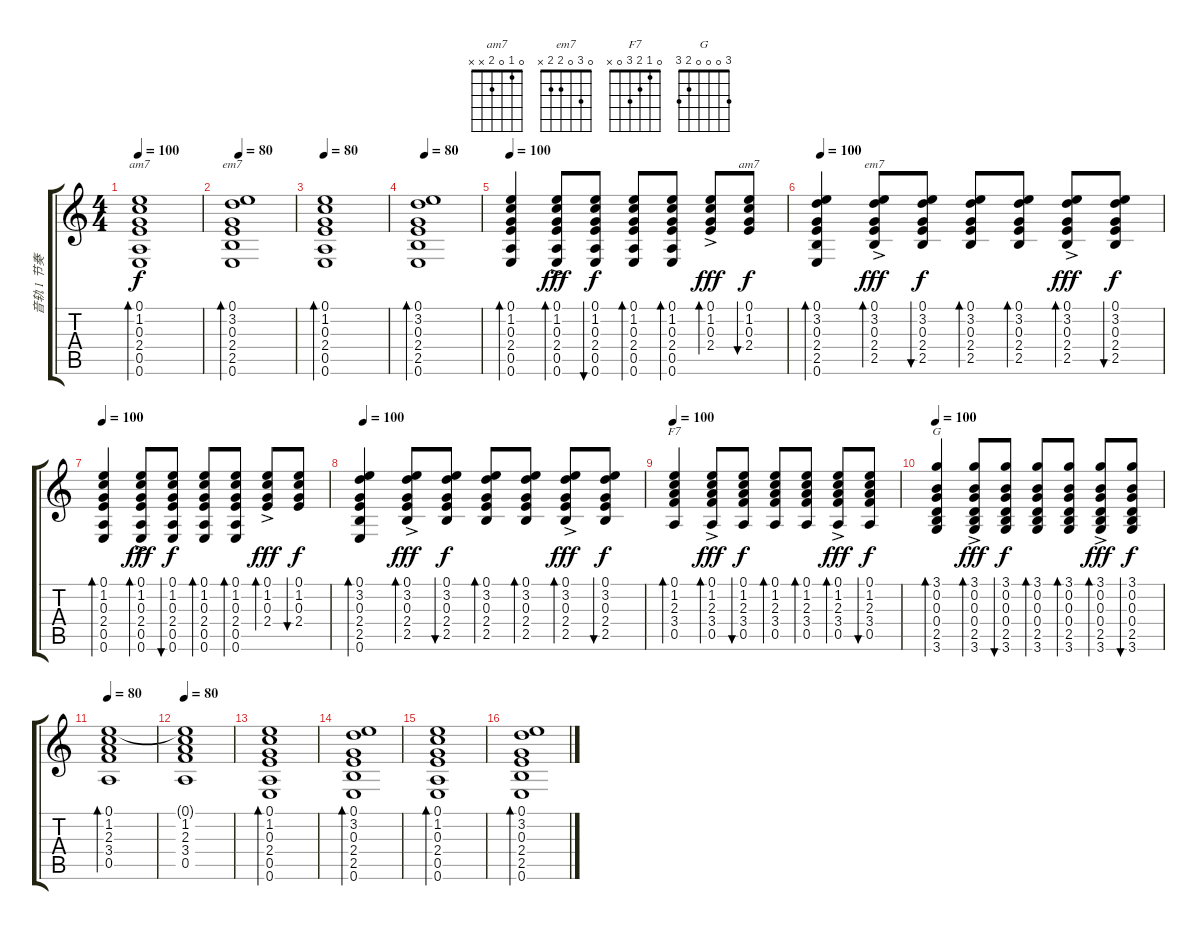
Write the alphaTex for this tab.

\track ("音轨 1 节奏" "音轨 1 节奏") {instrument acousticguitarnylon}
\staff {score tabs}
\tuning (E4 B3 G3 D3 A2 E2) {hide}
\chord ("Am7" 0 1 0 2 0 0)
\chord ("em7" 0 3 0 2 2 0)
\chord ("am7" 0 1 0 2 x x)
\chord ("em7" 0 3 0 2 2 x)
\chord ("F7" 0 1 2 3 0 x)
\chord ("G" 3 0 0 0 2 3)
\ts (4 4)
\tempo 100
\tempo 80
\tempo 100
\clef g2
\ks c
(0.1 1.2 0.3 2.4 0.5 0.6).1{bd 240 ch "Am7" dy f instrument acousticguitarnylon} |
\tempo 80
(0.1 3.2 0.3 2.4 2.5 0.6).1{bd 240 ch "em7"} |
\tempo 80
(0.1 1.2 0.3 2.4 0.5 0.6).1{bd 240} |
\tempo 80
(0.1 3.2 0.3 2.4 2.5 0.6).1{bd 240} |
\tempo 83
\tempo 100
(0.1 1.2 0.3 2.4 0.5 0.6).4{bd 30} (0.1 1.2 0.3{ac} 2.4 0.5 0.6).8{bd 30 dy fff} (0.1 1.2 0.3 2.4 0.5 0.6).8{bu 30 dy f} (0.1 1.2 0.3 2.4 0.5 0.6).8{bd 30} (0.1 1.2 0.3 2.4 0.5 0.6).8{bd 30} (0.1 1.2 0.3 2.4{ac}).8{bd 30 dy fff} (0.1 1.2 0.3 2.4).8{bu 30 ch "am7" dy f} |
\tempo 100
(0.1 3.2 0.3 2.4 2.5 0.6).4{bd 30} (0.1 3.2 0.3 2.4{ac} 2.5).8{bd 30 ch "em7" dy fff} (0.1 3.2 0.3 2.4 2.5).8{bu 30 dy f} (0.1 3.2 0.3 2.4 2.5).8{bd 30} (0.1 3.2 0.3 2.4 2.5).8{bd 30} (0.1 3.2 0.3{ac} 2.4 2.5).8{bd 30 dy fff} (0.1 3.2 0.3 2.4 2.5).8{bu 30 dy f} |
\tempo 100
(0.1 1.2 0.3 2.4 0.5 0.6).4{bd 30} (0.1 1.2 0.3 2.4{ac} 0.5 0.6).8{bd 30 dy fff} (0.1 1.2 0.3 2.4 0.5 0.6).8{bu 30 dy f} (0.1 1.2 0.3 2.4 0.5 0.6).8{bd 30} (0.1 1.2 0.3 2.4 0.5 0.6).8{bd 30} (0.1 1.2 0.3 2.4{ac}).8{bd 30 dy fff} (0.1 1.2 0.3 2.4).8{bu 30 dy f} |
\tempo 100
(0.1 3.2 0.3 2.4 2.5 0.6).4{bd 30} (0.1 3.2 0.3 2.4{ac} 2.5).8{bd 30 dy fff} (0.1 3.2 0.3 2.4 2.5).8{bu 30 dy f} (0.1 3.2 0.3 2.4 2.5).8{bd 30} (0.1 3.2 0.3 2.4 2.5).8{bd 30} (0.1 3.2 0.3 2.4{ac} 2.5).8{bd 30 dy fff} (0.1 3.2 0.3 2.4 2.5).8{bu 30 dy f} |
\tempo 100
(0.1 1.2 2.3 3.4 0.5).4{bd 30 ch "F7"} (0.1 1.2 2.3 3.4{ac} 0.5).8{bd 30 dy fff} (0.1 1.2 2.3 3.4 0.5).8{bu 30 dy f} (0.1 1.2 2.3 3.4 0.5).8{bd 120} (0.1 1.2 2.3 3.4 0.5).8{bd 120} (0.1 1.2 2.3 3.4{ac} 0.5).8{bd 120 dy fff} (0.1 1.2 2.3 3.4 0.5).8{bu 120 dy f} |
\tempo 100
(3.1 0.2 0.3 0.4 2.5 3.6).4{bd 120 ch "G"} (3.1 0.2 0.3 0.4{ac} 2.5 3.6).8{bd 120 dy fff} (3.1 0.2 0.3 0.4 2.5 3.6).8{bu 120 dy f} (3.1 0.2 0.3 0.4 2.5 3.6).8{bd 120} (3.1 0.2 0.3 0.4 2.5 3.6).8{bd 120} (3.1 0.2 0.3 0.4{ac} 2.5 3.6).8{bd 120 dy fff} (3.1 0.2 0.3 0.4 2.5 3.6).8{bu 120 dy f} |
\tempo 80
(0.1 1.2 2.3 3.4 0.5).1{bd 480} |
\tempo 80
(0.1{t} 1.2 2.3 3.4 0.5).1 |
(0.1 1.2 0.3 2.4 0.5 0.6).1{bd 240} |
(0.1 3.2 0.3 2.4 2.5 0.6).1{bd 240} |
(0.1 1.2 0.3 2.4 0.5 0.6).1{bd 240} |
(0.1 3.2 0.3 2.4 2.5 0.6).1{bd 240}
